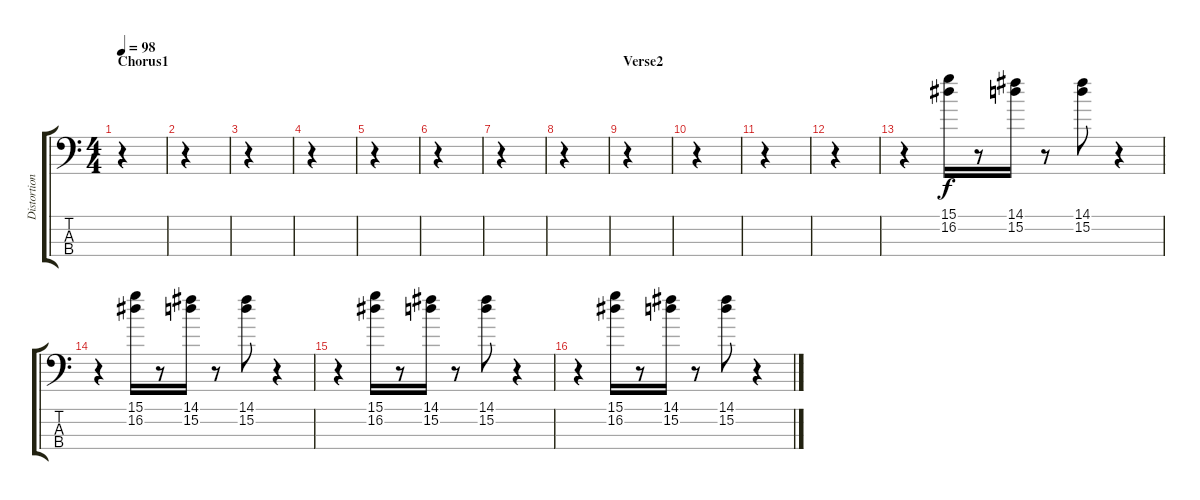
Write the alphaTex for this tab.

\track ("Distortion Guitar2" "Distortion") {instrument distortionguitar}
\staff {score tabs}
\tuning (E3 B2 Gb2 Gb1) {hide}
\ts (4 4)
\section ("" "Chorus1")
\tempo 98
\clef f4
\ks c
r.4{dy f} |
r.4 |
r.4 |
r.4 |
r.4 |
r.4 |
r.4 |
r.4 |
\section ("" "Verse2")
r.4 |
r.4 |
r.4 |
r.4 |
r.4 (15.1 16.2).16 r.8 (14.1 15.2).16 r.8 (14.1 15.2).8 r.4 |
r.4 (15.1 16.2).16 r.8 (14.1 15.2).16 r.8 (14.1 15.2).8 r.4 |
r.4 (15.1 16.2).16 r.8 (14.1 15.2).16 r.8 (14.1 15.2).8 r.4 |
r.4 (15.1 16.2).16 r.8 (14.1 15.2).16 r.8 (14.1 15.2).8 r.4
